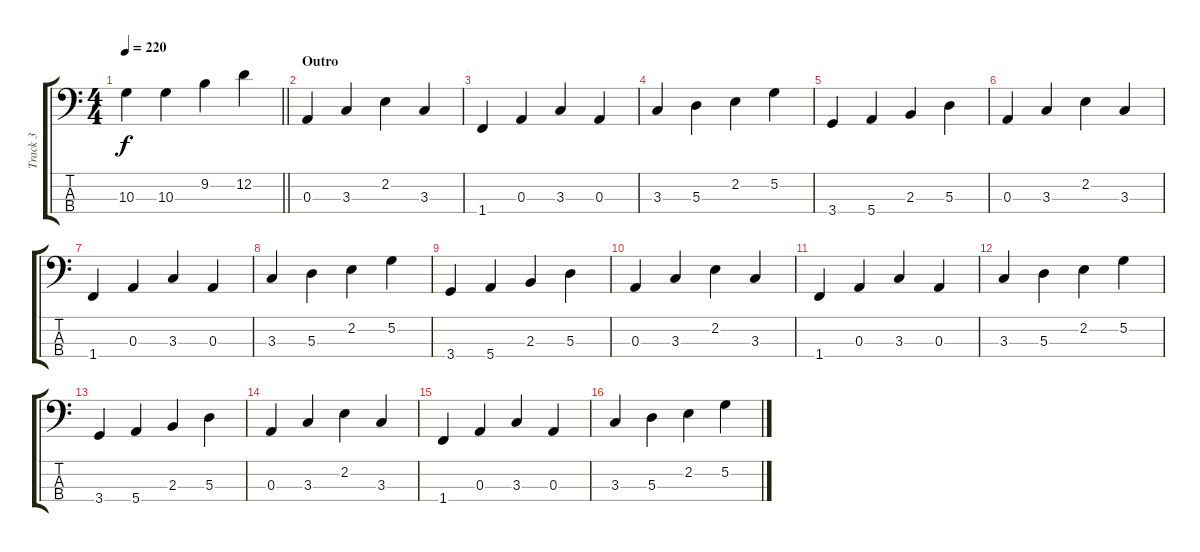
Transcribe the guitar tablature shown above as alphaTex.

\track ("Track 3" "Track 3") {instrument electricbassfinger}
\staff {score tabs}
\tuning (G2 D2 A1 E1) {hide}
\ts (4 4)
\tempo 220
\clef f4
\barLineRight lightlight
\ks c
10.3.4{dy f} 10.3.4 9.2.4 12.2.4 |
\section ("" "Outro")
0.3.4 3.3.4 2.2.4 3.3.4 |
1.4.4 0.3.4 3.3.4 0.3.4 |
3.3.4 5.3.4 2.2.4 5.2.4 |
3.4.4 5.4.4 2.3.4 5.3.4 |
0.3.4 3.3.4 2.2.4 3.3.4 |
1.4.4 0.3.4 3.3.4 0.3.4 |
3.3.4 5.3.4 2.2.4 5.2.4 |
3.4.4 5.4.4 2.3.4 5.3.4 |
0.3.4 3.3.4 2.2.4 3.3.4 |
1.4.4 0.3.4 3.3.4 0.3.4 |
3.3.4 5.3.4 2.2.4 5.2.4 |
3.4.4 5.4.4 2.3.4 5.3.4 |
0.3.4 3.3.4 2.2.4 3.3.4 |
1.4.4 0.3.4 3.3.4 0.3.4 |
3.3.4 5.3.4 2.2.4 5.2.4
